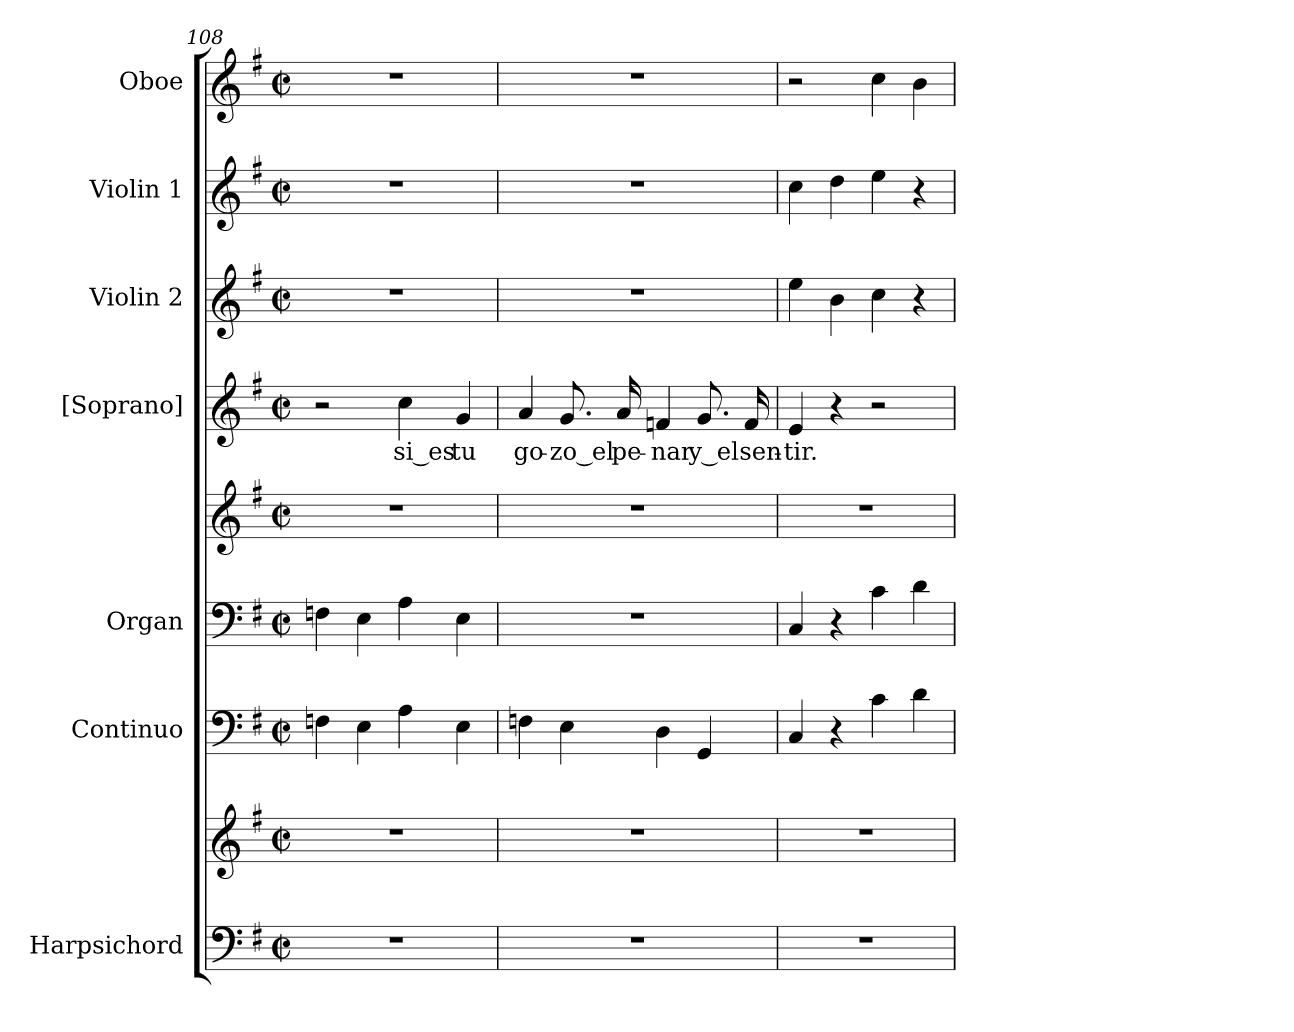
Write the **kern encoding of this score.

**kern	**kern	**kern	**kern	**kern	**kern	**text	**kern	**kern	**kern
*part7	*part7	*part6	*part5	*part5	*part4	*part4	*part3	*part2	*part1
*staff9	*staff8	*staff7	*staff6	*staff5	*staff4	*staff4	*staff3	*staff2	*staff1
*I"Harpsichord	*	*I"Continuo	*I"Organ	*	*I"[Soprano]	*	*I"Violin 2	*I"Violin 1	*I"Oboe
*	*	*I'Cont.	*I'Org.	*	*I'S.	*	*I'Vln. 2	*I'Vln. 1	*I'Ob.
*clefF4	*clefG2	*clefF4	*clefF4	*clefG2	*clefG2	*	*clefG2	*clefG2	*clefG2
*k[f#]	*k[f#]	*k[f#]	*k[f#]	*k[f#]	*k[f#]	*	*k[f#]	*k[f#]	*k[f#]
*G:	*G:	*G:	*G:	*G:	*G:	*	*G:	*G:	*G:
*M2/2	*M2/2	*M2/2	*M2/2	*M2/2	*M2/2	*	*M2/2	*M2/2	*M2/2
*met(c|)	*met(c|)	*met(c|)	*met(c|)	*met(c|)	*met(c|)	*	*met(c|)	*met(c|)	*met(c|)
=108	=108	=108	=108	=108	=108	=108	=108	=108	=108
1r	1r	4Fni\	4Fni\	1r	2r	.	1r	1r	1r
.	.	4Ei\	4Ei\	.	.	.	.	.	.
!	!	!	!	!	!	!LO:LY:b:color=#000000	!	!	!
.	.	4Ai\	4Ai\	.	4cci\	si_es	.	.	.
!	!	!	!	!	!	!LO:LY:b:color=#000000	!	!	!
.	.	4Ei\	4Ei\	.	4gi/	tu	.	.	.
=109	=109	=109	=109	=109	=109	=109	=109	=109	=109
!	!	!	!	!	!	!LO:LY:b:color=#000000	!	!	!
1r	1r	4Fni\	1r	1r	4ai/	go-	1r	1r	1r
!	!	!	!	!	!	!LO:LY:b:color=#000000	!	!	!
.	.	4Ei\	.	.	8.gi/	-zo_el	.	.	.
!	!	!	!	!	!	!LO:LY:b:color=#000000	!	!	!
.	.	.	.	.	16ai/	pe-	.	.	.
!	!	!	!	!	!	!LO:LY:b:color=#000000	!	!	!
.	.	4Di\	.	.	4fni/	-nar	.	.	.
!	!	!	!	!	!	!LO:LY:b:color=#000000	!	!	!
.	.	4GGi/	.	.	8.gi/	y_el	.	.	.
!	!	!	!	!	!	!LO:LY:b:color=#000000	!	!	!
.	.	.	.	.	16fi/	sen-	.	.	.
=110	=110	=110	=110	=110	=110	=110	=110	=110	=110
!	!	!	!	!	!	!LO:LY:b:color=#000000	!	!	!
1r	1r	4Ci/	4Ci/	1r	4ei/	-tir.	4eei\	4cci\	2r
.	.	4r	4r	.	4r	.	4bi\	4ddi\	.
.	.	4ci\	4ci\	.	2r	.	4cci\	4eei\	4cci\
.	.	4di\	4di\	.	.	.	4r	4r	4bi\
=	=	=	=	=	=	=	=	=	=
*-	*-	*-	*-	*-	*-	*-	*-	*-	*-
